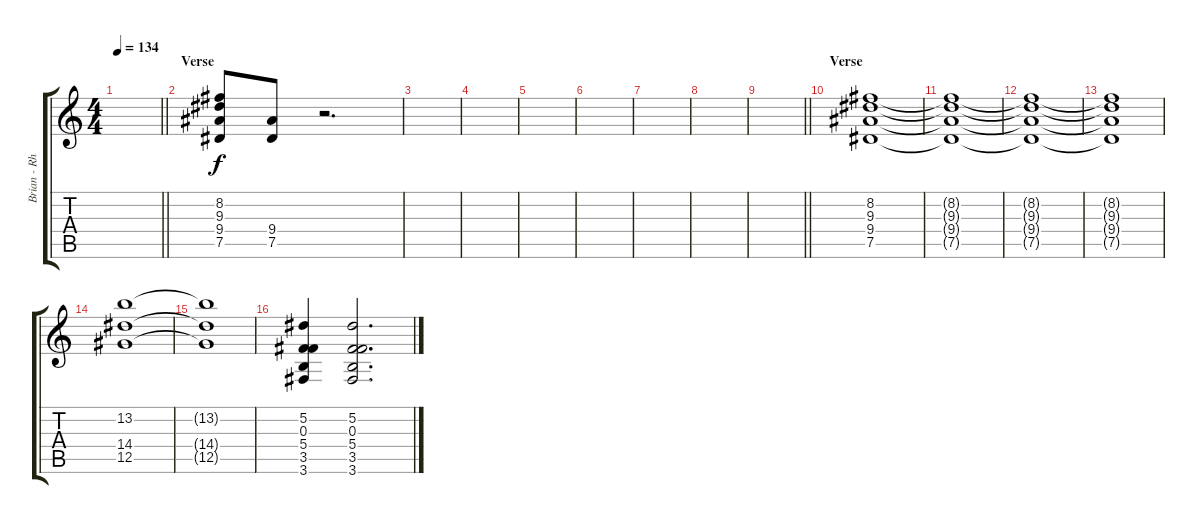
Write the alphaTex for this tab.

\track ("Brian - Rhythm Guitar II" "Brian - Rh") {instrument electricguitarclean}
\staff {score tabs}
\tuning (Eb4 Bb3 Gb3 Db3 Ab2 Eb2) {hide}
\ts (4 4)
\tempo 134
\clef g2
\barLineRight lightlight
\ks c
|
\section ("" "Verse")
(8.2 9.3 9.4 7.5).8 (9.4 7.5).8 r.2{d} |
|
|
|
|
|
|
\barLineRight lightlight
|
\section ("" "Verse")
(8.2 9.3 9.4 7.5).1 |
(8.2{t} 9.3{t} 9.4{t} 7.5{t}).1{dy f} |
(8.2{t} 9.3{t} 9.4{t} 7.5{t}).1 |
(8.2{t} 9.3{t} 9.4{t} 7.5{t}).1 |
(13.2 14.4 12.5).1 |
(13.2{t} 14.4{t} 12.5{t}).1 |
(5.2 0.3 5.4 3.5 3.6).4 (5.2 0.3 5.4 3.5 3.6).2{d}
